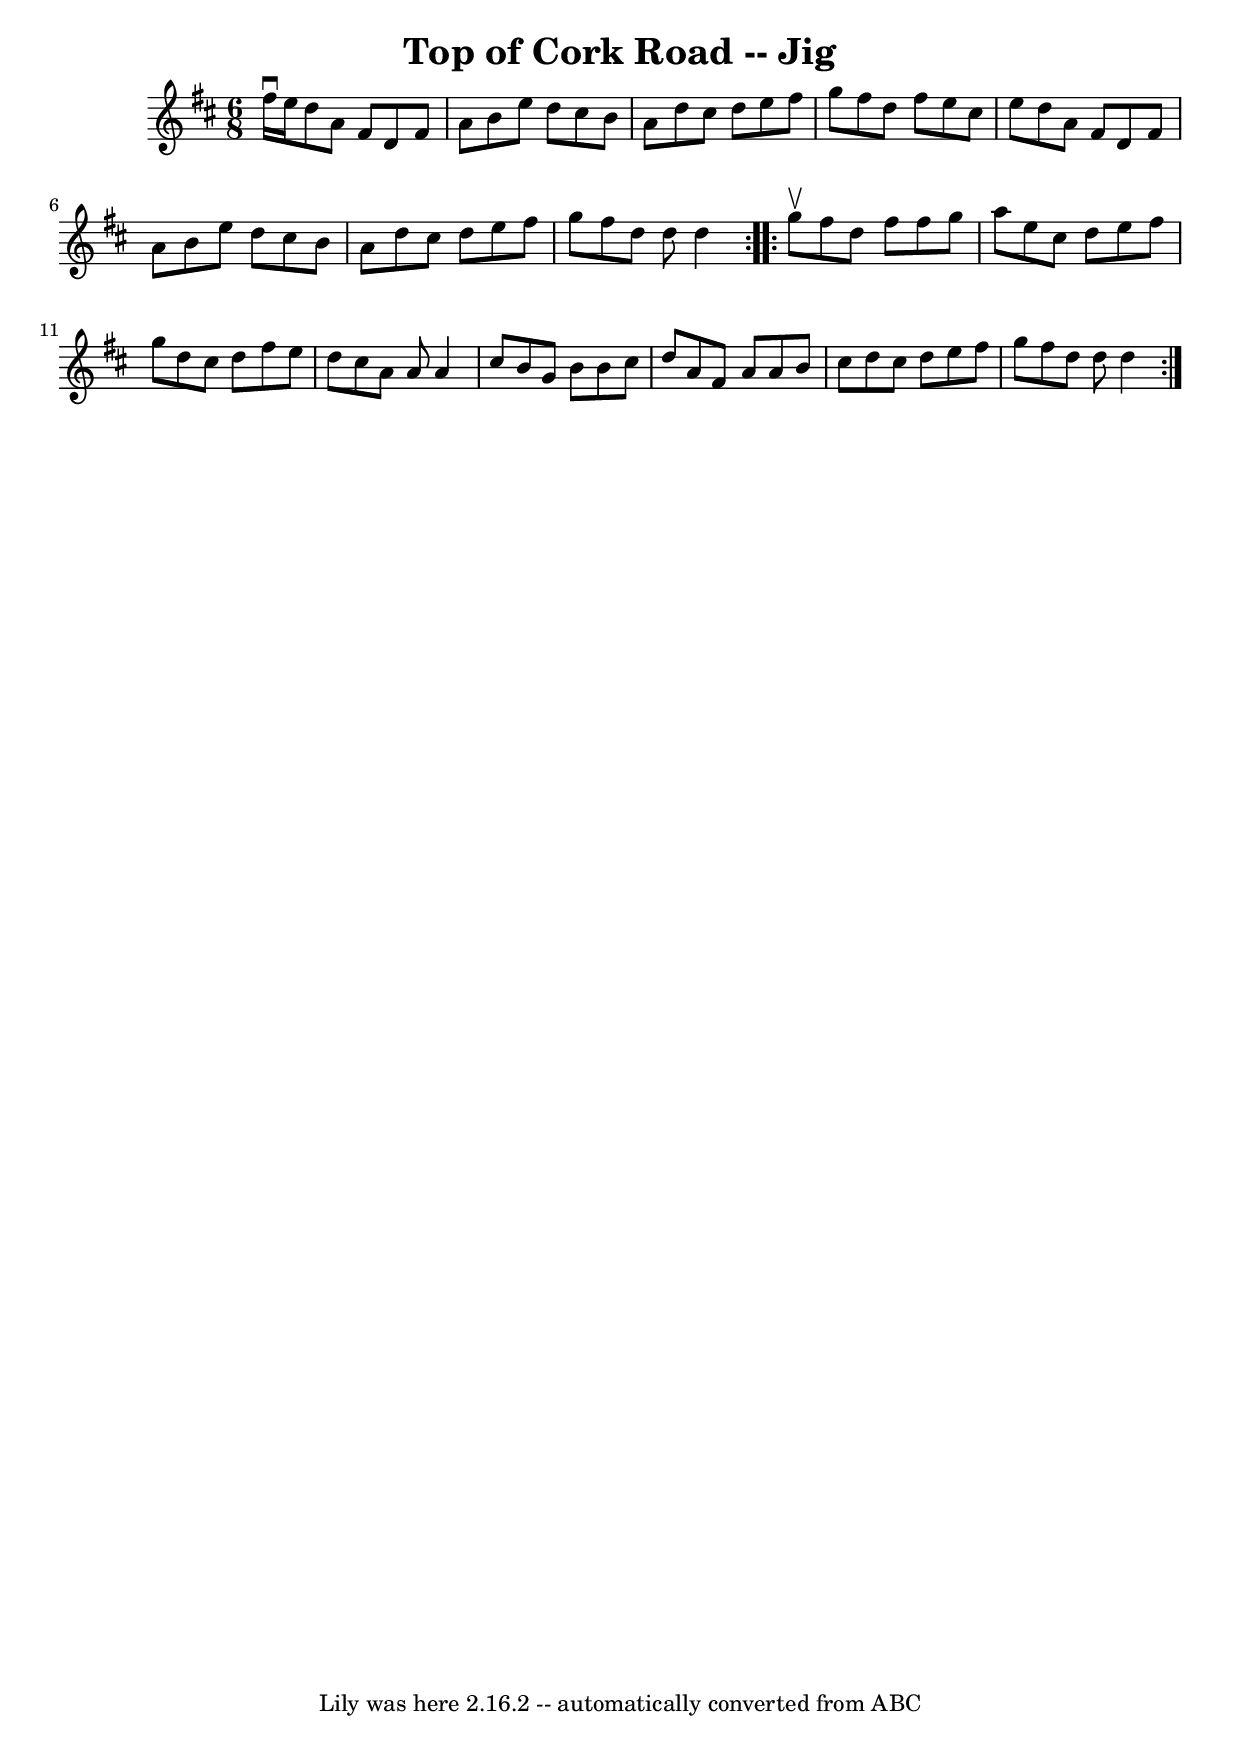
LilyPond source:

\version "2.16.2"
\include "Mammoth.ily"
\header {
  %% book = "Ryan's Mammoth Collection"
  crossRefNumber = "1"
  footnotes = "\\\\85 439"
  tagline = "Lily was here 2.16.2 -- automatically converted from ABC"
  title = "Top of Cork Road -- Jig"

}
voicedefault =  {



  \repeat volta 2 {

    \time 6/8 
    \key d \major
    fis''16^\downbow e''16  |
    d''8 a'8   
    fis'8 d'8 fis'8 a'8    |
    b'8 e''8 d''8 cis''8    
    b'8 a'8    |
    d''8 cis''8 d''8 e''8 fis''8 g''8    
    |
    fis''8 d''8 fis''8 e''8 cis''8 e''8    |
    
    d''8 a'8 fis'8 d'8 fis'8 a'8    |
    b'8 e''8 d''8   
    cis''8 b'8 a'8    |
    d''8 cis''8 d''8 e''8 fis''8    
    g''8    |
    fis''8 d''8 d''8 d''4  
  }     
  \repeat volta 2 {
    
    g''8^\upbow |
    fis''8 d''8 fis''8 fis''8 g''8 a''8    
    |
    e''8 cis''8 d''8 e''8 fis''8 g''8    |
    d''8  
    cis''8 d''8 fis''8 e''8 d''8    |
    cis''8 a'8 a'8   
    a'4 cis''8    |
    b'8 g'8 b'8 b'8 cis''8 d''8    
    |
    a'8 fis'8 a'8 a'8 b'8 cis''8    |
    d''8    
    cis''8 d''8 e''8 fis''8 g''8    |
    fis''8 d''8 d''8   
    d''4  
  }   

}

\score{
  <<

    \context Staff="default"
    {
      \voicedefault 
      
    }

  >>
  \layout {
    
  }
  \midi {
  }

}
